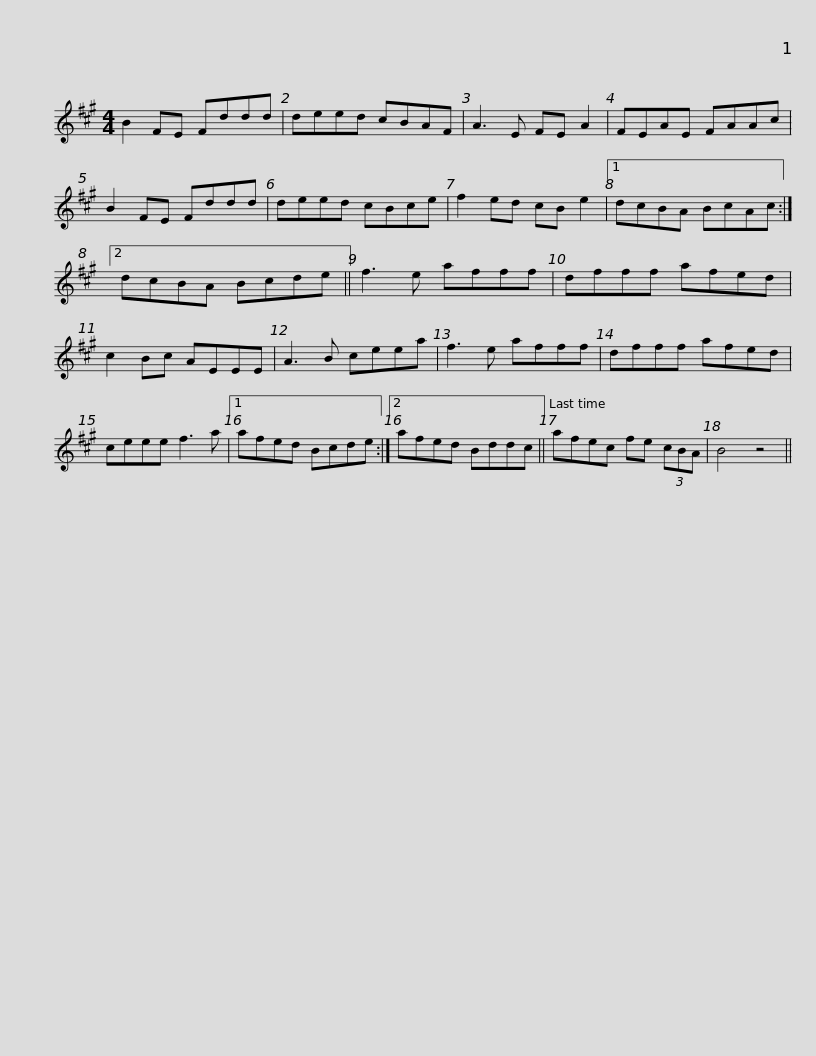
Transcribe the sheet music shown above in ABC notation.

X:1
L:1/8
M:4/4
I:linebreak $
K:A
V:1 treble
V:1
 B2 FE Fddd | deed cBAF | A3 E FE A2 | FEAE FAAc | B2 FE Fddd | %5
 deed cBce |$ f2 ed cB e2 |1 dcBA BcAc :|2 dcBA Bcde || f3 e afff | %10
 dfff afed | c2 Bc AEEE |$ A3 B ceea | f3 e afff | dfff afed | %15
 ceee f3 a |1 afed Bcde :|2 afed Bddc ||$ afec fe (3cBA | B4 z4 || %20
